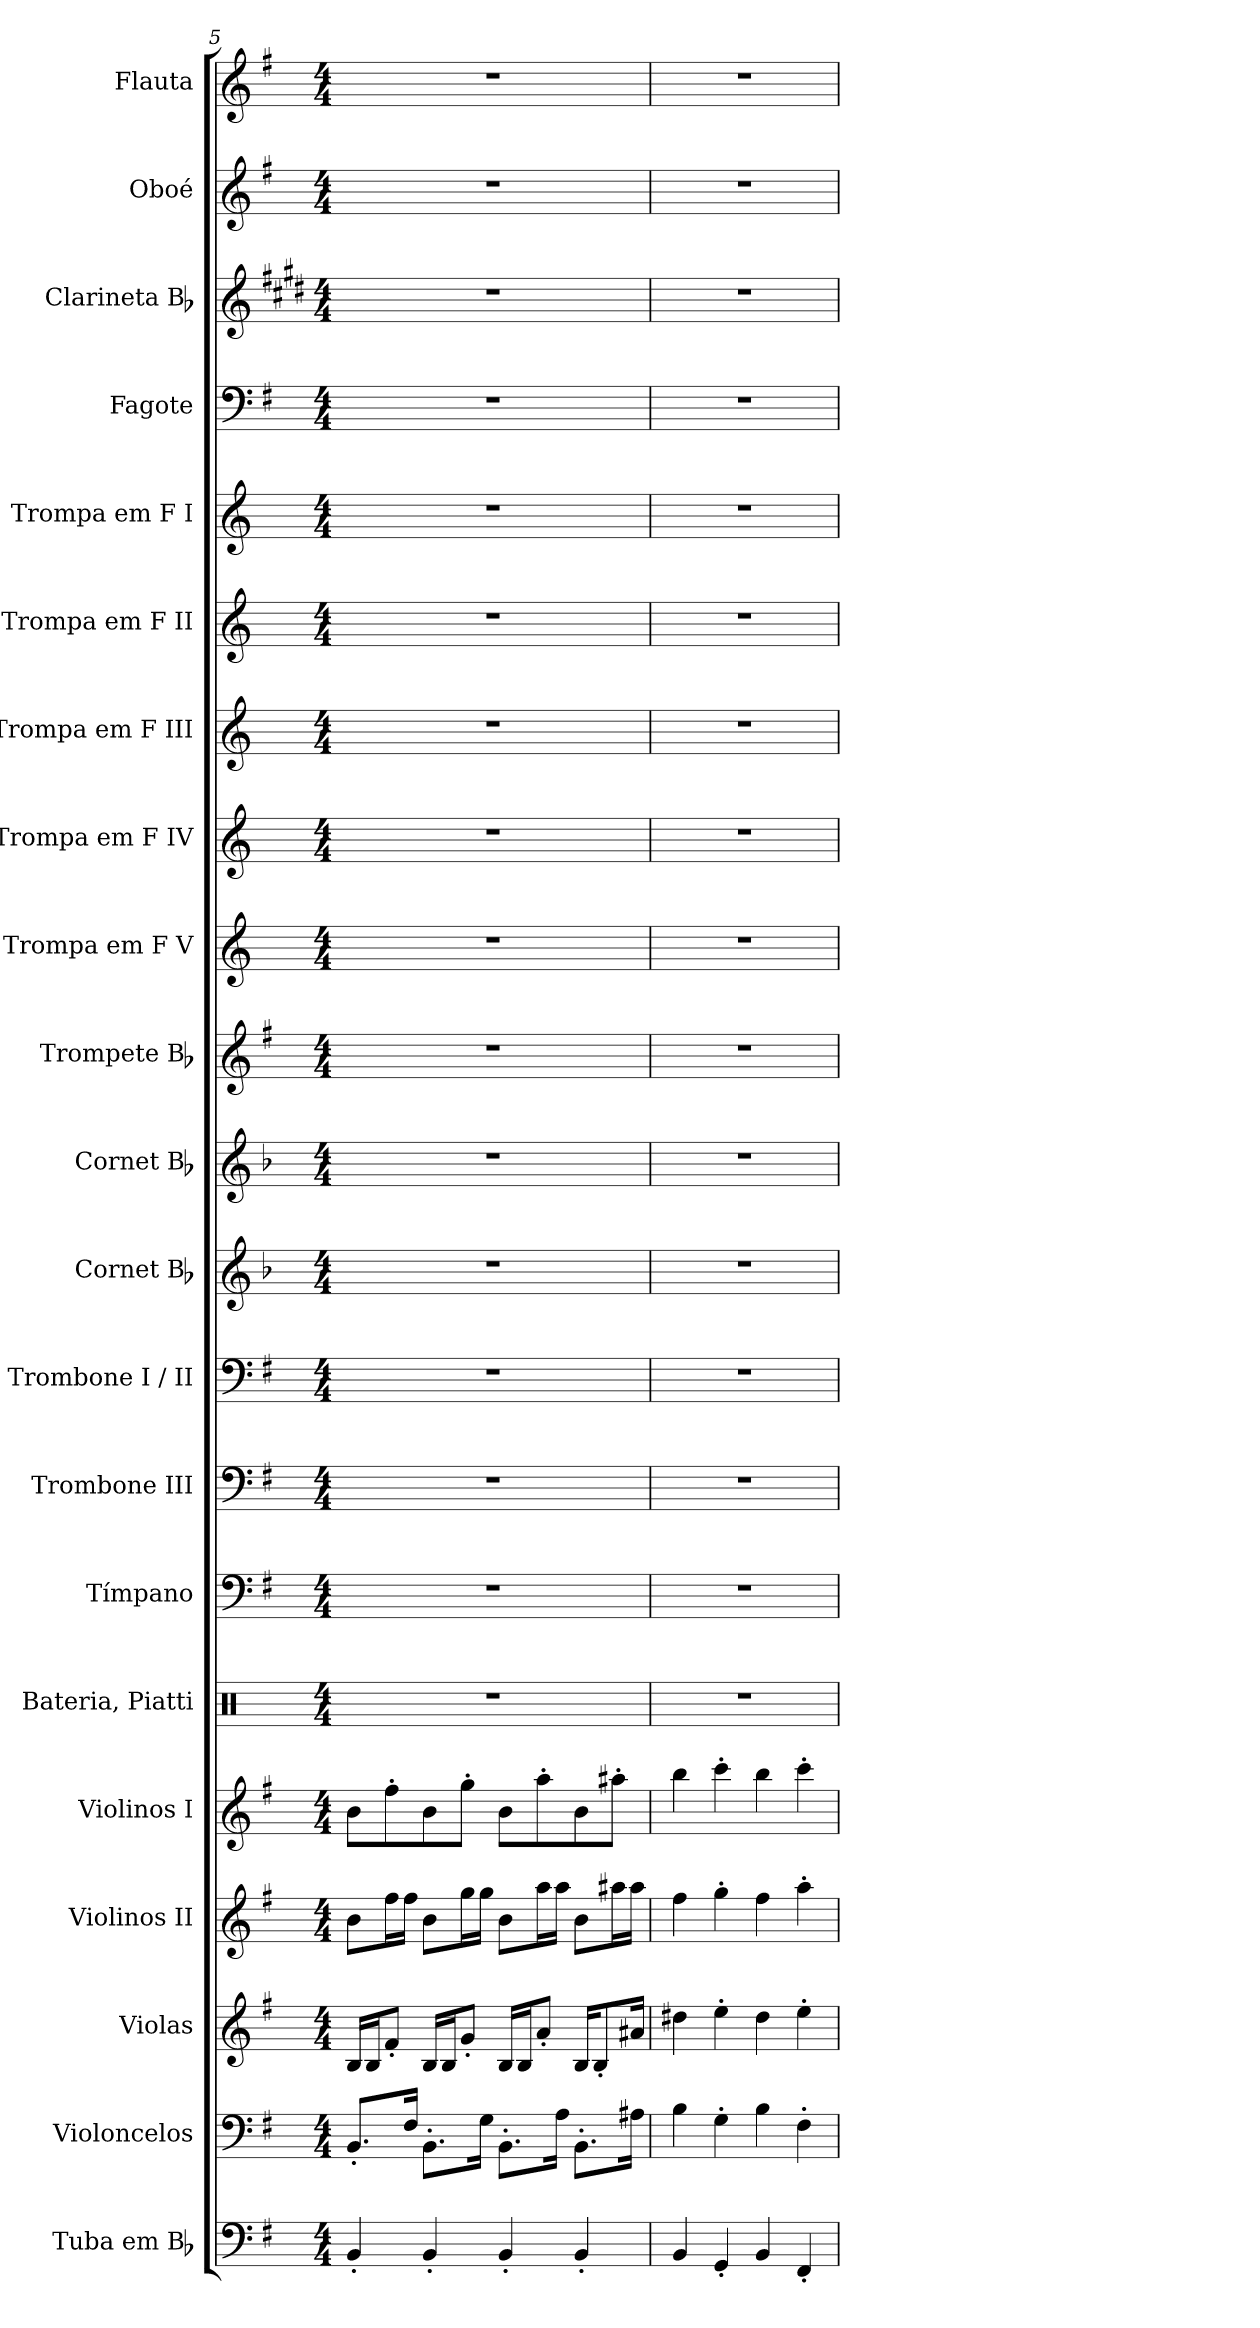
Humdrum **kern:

**kern	**kern	**kern	**kern	**kern	**kern	**kern	**kern	**kern	**kern	**kern	**kern	**kern	**kern	**kern	**kern	**kern	**kern	**kern	**kern	**kern
*part21	*part20	*part19	*part18	*part17	*part16	*part15	*part14	*part13	*part12	*part11	*part10	*part9	*part8	*part7	*part6	*part5	*part4	*part3	*part2	*part1
*staff21	*staff20	*staff19	*staff18	*staff17	*staff16	*staff15	*staff14	*staff13	*staff12	*staff11	*staff10	*staff9	*staff8	*staff7	*staff6	*staff5	*staff4	*staff3	*staff2	*staff1
*I"Tuba em Bb	*I"Violoncelos	*I"Violas	*I"Violinos II	*I"Violinos I	*I"Bateria, Piatti	*I"Tímpano	*I"Trombone III	*I"Trombone I / II	*I"Cornet Bb	*I"Cornet Bb	*I"Trompete Bb	*I"Trompa em F V	*I"Trompa em F IV	*I"Trompa em F III	*I"Trompa em F II	*I"Trompa em F I	*I"Fagote	*I"Clarineta Bb	*I"Oboé	*I"Flauta
*I'Tu. Bb	*I'Vlcs.	*	*	*I'Vlns.	*I'Bat.	*	*I'Trb.	*I'Trb.	*I'Cnt. Bb	*I'Cnt. Bb	*I'Tpt. Bb	*I'Trom. F	*I'Trom. F	*I'Trom. F	*I'Trom. F	*I'Trom. F	*I'Fgt	*I'Cl. Bb	*I'Ob.	*I'Fl
!!LO:PB:g=z
*clefF4	*clefF4	*clefG2	*clefG2	*clefG2	*clefX	*clefF4	*clefF4	*clefF4	*clefG2	*clefG2	*clefG2	*clefG2	*clefG2	*clefG2	*clefG2	*clefG2	*clefF4	*clefG2	*clefG2	*clefG2
*	*	*	*	*	*	*	*	*	*ITrd1c2	*ITrd1c2	*ITrd1c2	*ITrd4c7	*ITrd4c7	*ITrd4c7	*ITrd4c7	*ITrd4c7	*	*ITrd1c2	*	*
*k[f#]	*k[f#]	*k[f#]	*k[f#]	*k[f#]	*k[]	*k[f#]	*k[f#]	*k[f#]	*k[b-e-a-]	*k[b-e-a-]	*k[b-]	*k[b-]	*k[b-]	*k[b-]	*k[b-]	*k[b-]	*k[f#]	*k[f#c#]	*k[f#]	*k[f#]
*M4/4	*M4/4	*M4/4	*M4/4	*M4/4	*M4/4	*M4/4	*M4/4	*M4/4	*M4/4	*M4/4	*M4/4	*M4/4	*M4/4	*M4/4	*M4/4	*M4/4	*M4/4	*M4/4	*M4/4	*M4/4
=5	=5	=5	=5	=5	=5	=5	=5	=5	=5	=5	=5	=5	=5	=5	=5	=5	=5	=5	=5	=5
4BB'/	8.BB'/L	16B/LL	8b\L	8b\L	1r	1r	1r	1r	1r	1r	1r	1r	1r	1r	1r	1r	1r	1r	1r	1r
.	.	16B/J	.	.	.	.	.	.	.	.	.	.	.	.	.	.	.	.	.	.
.	.	8f#'/J	16ff#\L	8ff#'\	.	.	.	.	.	.	.	.	.	.	.	.	.	.	.	.
.	16F#/Jk	.	16ff#\JJ	.	.	.	.	.	.	.	.	.	.	.	.	.	.	.	.	.
4BB'/	8.BB'\L	16B/LL	8b\L	8b\	.	.	.	.	.	.	.	.	.	.	.	.	.	.	.	.
.	.	16B/J	.	.	.	.	.	.	.	.	.	.	.	.	.	.	.	.	.	.
.	.	8g'/J	16gg\L	8gg'\J	.	.	.	.	.	.	.	.	.	.	.	.	.	.	.	.
.	16G\Jk	.	16gg\JJ	.	.	.	.	.	.	.	.	.	.	.	.	.	.	.	.	.
4BB'/	8.BB'\L	16B/LL	8b\L	8b\L	.	.	.	.	.	.	.	.	.	.	.	.	.	.	.	.
.	.	16B/J	.	.	.	.	.	.	.	.	.	.	.	.	.	.	.	.	.	.
.	.	8a'/J	16aa\L	8aa'\	.	.	.	.	.	.	.	.	.	.	.	.	.	.	.	.
.	16A\Jk	.	16aa\JJ	.	.	.	.	.	.	.	.	.	.	.	.	.	.	.	.	.
4BB'/	8.BB'\L	16B/KL	8b\L	8b\	.	.	.	.	.	.	.	.	.	.	.	.	.	.	.	.
.	.	8B'/	.	.	.	.	.	.	.	.	.	.	.	.	.	.	.	.	.	.
.	.	.	16aa#X\L	8aa#X'\J	.	.	.	.	.	.	.	.	.	.	.	.	.	.	.	.
.	16A#X\Jk	16a#X/Jk	16aa#\JJ	.	.	.	.	.	.	.	.	.	.	.	.	.	.	.	.	.
=6	=6	=6	=6	=6	=6	=6	=6	=6	=6	=6	=6	=6	=6	=6	=6	=6	=6	=6	=6	=6
4BB/	4B\	4dd#X\	4ff#\	4bb\	1r	1r	1r	1r	1r	1r	1r	1r	1r	1r	1r	1r	1r	1r	1r	1r
4GG'/	4G'\	4ee'\	4gg'\	4ccc'\	.	.	.	.	.	.	.	.	.	.	.	.	.	.	.	.
4BB/	4B\	4dd#\	4ff#\	4bb\	.	.	.	.	.	.	.	.	.	.	.	.	.	.	.	.
4FF#'/	4F#'\	4ee'\	4aa'\	4ccc'\	.	.	.	.	.	.	.	.	.	.	.	.	.	.	.	.
=	=	=	=	=	=	=	=	=	=	=	=	=	=	=	=	=	=	=	=	=
*-	*-	*-	*-	*-	*-	*-	*-	*-	*-	*-	*-	*-	*-	*-	*-	*-	*-	*-	*-	*-
